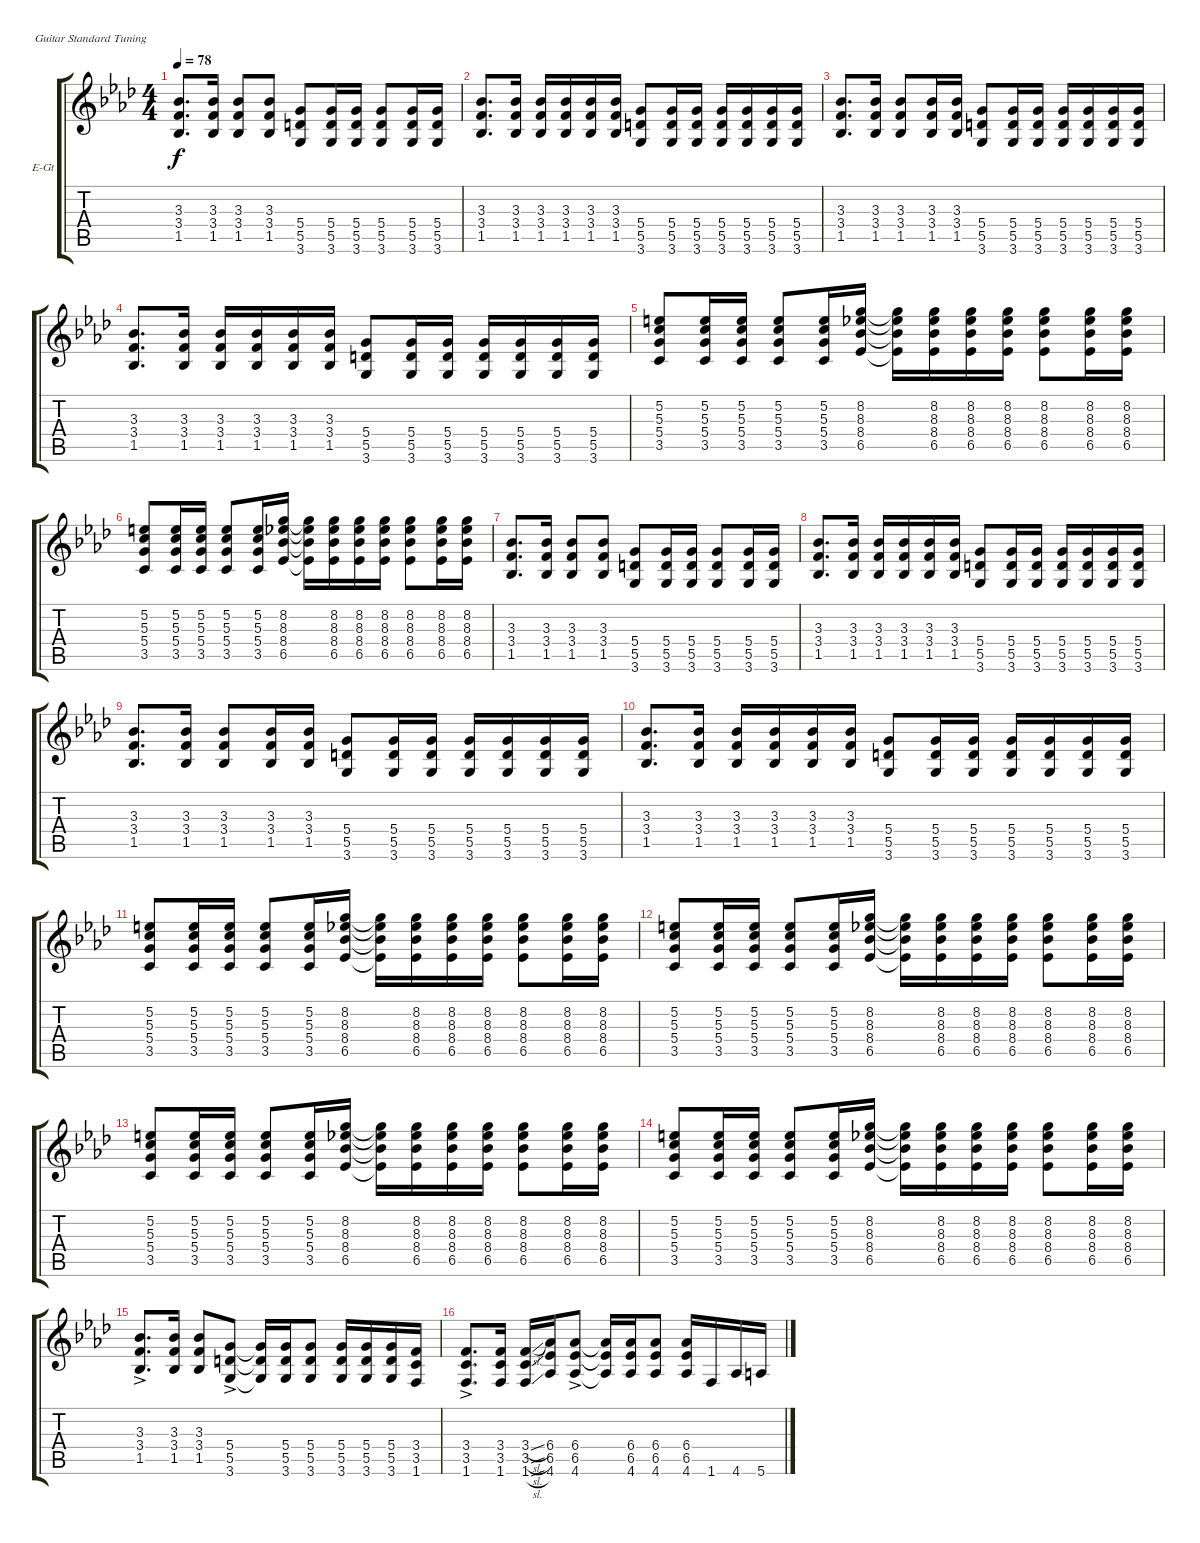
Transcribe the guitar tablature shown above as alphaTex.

\defaultSystemsLayout 4
\bracketExtendMode groupsimilarinstruments
\firstSystemTrackNameOrientation horizontal
\otherSystemsTrackNameOrientation horizontal
\track ("Electric Guitar" "E-Gt") {instrument distortionguitar}
\staff {score tabs}
\tuning (E4 B3 G3 D3 A2 E2)
\ts (4 4)
\tempo 78
\clef g2
\scale
1.07692
\ks ab
(1.5 3.4 3.3).8{d dy f} (1.5 3.4 3.3).16 (1.5 3.4 3.3).8 (1.5 3.4 3.3).8 (3.6 5.5 5.4).8 (3.6 5.5 5.4).16 (3.6 5.5 5.4).16 (3.6 5.5 5.4).8 (3.6 5.5 5.4).16 (3.6 5.5 5.4).16 |
\scale
0.923077 (1.5 3.4 3.3).8{d} (1.5 3.4 3.3).16 (1.5 3.4 3.3).16 (1.5 3.4 3.3).16 (1.5 3.4 3.3).16 (1.5 3.4 3.3).16 (3.6 5.5 5.4).8 (3.6 5.5 5.4).16 (3.6 5.5 5.4).16 (3.6 5.5 5.4).16 (3.6 5.5 5.4).16 (3.6 5.5 5.4).16 (3.6 5.5 5.4).16 |
\scale
1.07692 (1.5 3.4 3.3).8{d} (1.5 3.4 3.3).16 (1.5 3.4 3.3).8 (1.5 3.4 3.3).16 (1.5 3.4 3.3).16 (3.6 5.5 5.4).8 (3.6 5.5 5.4).16 (3.6 5.5 5.4).16 (3.6 5.5 5.4).16 (3.6 5.5 5.4).16 (3.6 5.5 5.4).16 (3.6 5.5 5.4).16 |
\scale
0.923077 (1.5 3.4 3.3).8{d} (1.5 3.4 3.3).16 (1.5 3.4 3.3).16 (1.5 3.4 3.3).16 (1.5 3.4 3.3).16 (1.5 3.4 3.3).16 (3.6 5.5 5.4).8 (3.6 5.5 5.4).16 (3.6 5.5 5.4).16 (3.6 5.5 5.4).16 (3.6 5.5 5.4).16 (3.6 5.5 5.4).16 (3.6 5.5 5.4).16 |
\scale
1.07692 (3.5 5.4 5.3 5.2).8 (3.5 5.4 5.3 5.2).16 (3.5 5.4 5.3 5.2).16 (3.5 5.4 5.3 5.2).8 (3.5 5.4 5.3 5.2).16 (6.5 8.4 8.3 8.2).16 (6.5{t} 8.4{t} 8.3{t} 8.2{t}).16 (6.5 8.4 8.3 8.2).16 (6.5 8.4 8.3 8.2).16 (6.5 8.4 8.3 8.2).16 (6.5 8.4 8.3 8.2).8 (6.5 8.4 8.3 8.2).16 (6.5 8.4 8.3 8.2).16 |
\scale
0.923077 (3.5 5.4 5.3 5.2).8 (3.5 5.4 5.3 5.2).16 (3.5 5.4 5.3 5.2).16 (3.5 5.4 5.3 5.2).8 (3.5 5.4 5.3 5.2).16 (6.5 8.4 8.3 8.2).16 (6.5{t} 8.4{t} 8.3{t} 8.2{t}).16 (6.5 8.4 8.3 8.2).16 (6.5 8.4 8.3 8.2).16 (6.5 8.4 8.3 8.2).16 (6.5 8.4 8.3 8.2).8 (6.5 8.4 8.3 8.2).16 (6.5 8.4 8.3 8.2).16 |
\scale
1.07692 (1.5 3.4 3.3).8{d} (1.5 3.4 3.3).16 (1.5 3.4 3.3).8 (1.5 3.4 3.3).8 (3.6 5.5 5.4).8 (3.6 5.5 5.4).16 (3.6 5.5 5.4).16 (3.6 5.5 5.4).8 (3.6 5.5 5.4).16 (3.6 5.5 5.4).16 |
\scale
0.923077 (1.5 3.4 3.3).8{d} (1.5 3.4 3.3).16 (1.5 3.4 3.3).16 (1.5 3.4 3.3).16 (1.5 3.4 3.3).16 (1.5 3.4 3.3).16 (3.6 5.5 5.4).8 (3.6 5.5 5.4).16 (3.6 5.5 5.4).16 (3.6 5.5 5.4).16 (3.6 5.5 5.4).16 (3.6 5.5 5.4).16 (3.6 5.5 5.4).16 |
\scale
1.07692 (1.5 3.4 3.3).8{d} (1.5 3.4 3.3).16 (1.5 3.4 3.3).8 (1.5 3.4 3.3).16 (1.5 3.4 3.3).16 (3.6 5.5 5.4).8 (3.6 5.5 5.4).16 (3.6 5.5 5.4).16 (3.6 5.5 5.4).16 (3.6 5.5 5.4).16 (3.6 5.5 5.4).16 (3.6 5.5 5.4).16 |
\scale
0.923077 (1.5 3.4 3.3).8{d} (1.5 3.4 3.3).16 (1.5 3.4 3.3).16 (1.5 3.4 3.3).16 (1.5 3.4 3.3).16 (1.5 3.4 3.3).16 (3.6 5.5 5.4).8 (3.6 5.5 5.4).16 (3.6 5.5 5.4).16 (3.6 5.5 5.4).16 (3.6 5.5 5.4).16 (3.6 5.5 5.4).16 (3.6 5.5 5.4).16 |
\scale
1.07692 (3.5 5.4 5.3 5.2).8 (3.5 5.4 5.3 5.2).16 (3.5 5.4 5.3 5.2).16 (3.5 5.4 5.3 5.2).8 (3.5 5.4 5.3 5.2).16 (6.5 8.4 8.3 8.2).16 (6.5{t} 8.4{t} 8.3{t} 8.2{t}).16 (6.5 8.4 8.3 8.2).16 (6.5 8.4 8.3 8.2).16 (6.5 8.4 8.3 8.2).16 (6.5 8.4 8.3 8.2).8 (6.5 8.4 8.3 8.2).16 (6.5 8.4 8.3 8.2).16 |
\scale
0.923077 (3.5 5.4 5.3 5.2).8 (3.5 5.4 5.3 5.2).16 (3.5 5.4 5.3 5.2).16 (3.5 5.4 5.3 5.2).8 (3.5 5.4 5.3 5.2).16 (6.5 8.4 8.3 8.2).16 (6.5{t} 8.4{t} 8.3{t} 8.2{t}).16 (6.5 8.4 8.3 8.2).16 (6.5 8.4 8.3 8.2).16 (6.5 8.4 8.3 8.2).16 (6.5 8.4 8.3 8.2).8 (6.5 8.4 8.3 8.2).16 (6.5 8.4 8.3 8.2).16 |
\scale
1.07692 (3.5 5.4 5.3 5.2).8 (3.5 5.4 5.3 5.2).16 (3.5 5.4 5.3 5.2).16 (3.5 5.4 5.3 5.2).8 (3.5 5.4 5.3 5.2).16 (6.5 8.4 8.3 8.2).16 (6.5{t} 8.4{t} 8.3{t} 8.2{t}).16 (6.5 8.4 8.3 8.2).16 (6.5 8.4 8.3 8.2).16 (6.5 8.4 8.3 8.2).16 (6.5 8.4 8.3 8.2).8 (6.5 8.4 8.3 8.2).16 (6.5 8.4 8.3 8.2).16 |
\scale
0.923077 (3.5 5.4 5.3 5.2).8 (3.5 5.4 5.3 5.2).16 (3.5 5.4 5.3 5.2).16 (3.5 5.4 5.3 5.2).8 (3.5 5.4 5.3 5.2).16 (6.5 8.4 8.3 8.2).16 (6.5{t} 8.4{t} 8.3{t} 8.2{t}).16 (6.5 8.4 8.3 8.2).16 (6.5 8.4 8.3 8.2).16 (6.5 8.4 8.3 8.2).16 (6.5 8.4 8.3 8.2).8 (6.5 8.4 8.3 8.2).16 (6.5 8.4 8.3 8.2).16 |
\scale
1.07692 (1.5{ac} 3.4{ac} 3.3{ac}).8{d} (1.5 3.3 3.4).16 (1.5 3.4 3.3).8 (3.6{ac} 5.5{ac} 5.4{ac}).8 (3.6{t} 5.5{t} 5.4{t}).16 (3.6 5.5 5.4).16 (3.6 5.5 5.4).8 (3.6 5.5 5.4).16 (3.6 5.5 5.4).16 (3.6 5.5 5.4).16 (1.6 3.5 3.4).16 |
\scale
0.923077 (1.6{ac} 3.5{ac} 3.4{ac}).8{d} (1.6 3.5 3.4).16 (1.6{sl} 3.5{sl} 3.4{sl}).16 (4.6 6.5 6.4).16 (4.6{ac} 6.5{ac} 6.4{ac}).8 (4.6{t} 6.5{t} 6.4{t}).16 (4.6 6.5 6.4).16 (4.6 6.5 6.4).8 (4.6 6.5 6.4).16 1.6.16 4.6.16 5.6.16
